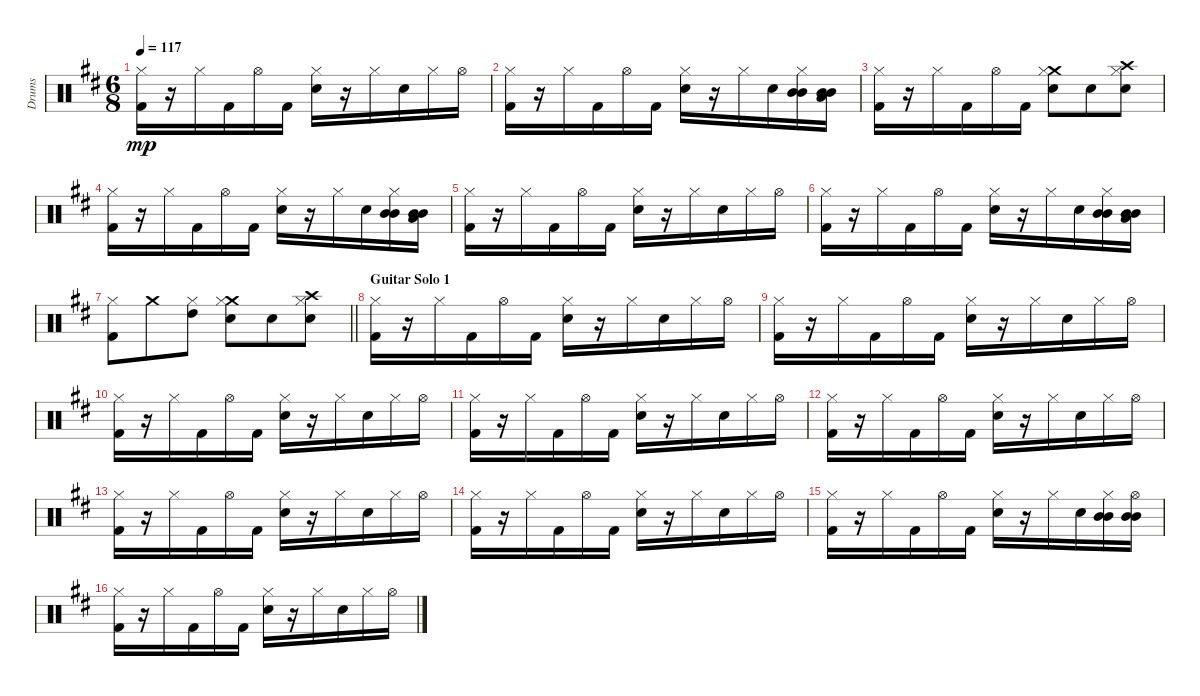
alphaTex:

\track ("Drums" "Drums") {instrument percussion}
\staff {score}
\articulation defaults
\ts (6 8)
\tempo 117
\clef neutral
\ks d
("Hi-Hat (closed)" "Kick (hit) 2").16{dy mp} r.16 "Hi-Hat (closed)".16 "Kick (hit) 2".16 "Hi-Hat (open)".16 "Kick (hit) 2".16 ("Hi-Hat (closed)" "Electric Snare (hit)").16 r.16 "Hi-Hat (closed)".16 "Electric Snare (hit)".16 "Hi-Hat (closed)".16 "Hi-Hat (open)".16 |
("Hi-Hat (closed)" "Kick (hit) 2").16 r.16 "Hi-Hat (closed)".16 "Kick (hit) 2".16 "Hi-Hat (open)".16 "Kick (hit) 2".16 ("Hi-Hat (closed)" "Electric Snare (hit)").16 r.16 "Hi-Hat (closed)".16 "Electric Snare (hit)".16 ("Mid Tom (hit)" "Mid Tom (hit)" "Hi-Hat (closed)").16 ("Mid Tom (hit)" "Mid Tom (hit)" "Low Tom (hit)").16 |
("Hi-Hat (closed)" "Kick (hit) 2").16 r.16 "Hi-Hat (closed)".16 "Kick (hit) 2".16 "Hi-Hat (open)".16 "Kick (hit) 2".16 ("Crash medium (hit)" "Hi-Hat (closed)" "Electric Snare (hit)").8 "Electric Snare (hit)".8 ("Crash high (hit)" "Hi-Hat (closed)" "Electric Snare (hit)").8 |
("Hi-Hat (closed)" "Kick (hit) 2").16 r.16 "Hi-Hat (closed)".16 "Kick (hit) 2".16 "Hi-Hat (open)".16 "Kick (hit) 2".16 ("Hi-Hat (closed)" "Electric Snare (hit)").16 r.16 "Hi-Hat (closed)".16 "Electric Snare (hit)".16 ("Mid Tom (hit)" "Mid Tom (hit)" "Hi-Hat (closed)").16 ("Mid Tom (hit)" "Mid Tom (hit)" "Low Tom (hit)").16 |
("Hi-Hat (closed)" "Kick (hit) 2").16 r.16 "Hi-Hat (closed)".16 "Kick (hit) 2".16 "Hi-Hat (open)".16 "Kick (hit) 2".16 ("Hi-Hat (closed)" "Electric Snare (hit)").16 r.16 "Hi-Hat (closed)".16 "Electric Snare (hit)".16 "Hi-Hat (closed)".16 "Hi-Hat (open)".16 |
("Hi-Hat (closed)" "Kick (hit) 2").16 r.16 "Hi-Hat (closed)".16 "Kick (hit) 2".16 "Hi-Hat (open)".16 "Kick (hit) 2".16 ("Hi-Hat (closed)" "Electric Snare (hit)").16 r.16 "Hi-Hat (closed)".16 "Electric Snare (hit)".16 ("Mid Tom (hit)" "Mid Tom (hit)" "Hi-Hat (closed)").16 ("Mid Tom (hit)" "Mid Tom (hit)" "Low Tom (hit)").16 |
\barLineRight lightlight
("Hi-Hat (closed)" "Kick (hit) 2").8 "Crash medium (hit)".8 ("Hi-Hat (closed)" "High Tom (hit)").8 ("Crash medium (hit)" "Hi-Hat (closed)" "Electric Snare (hit)").8 "Electric Snare (hit)".8 ("Crash high (hit)" "Hi-Hat (closed)" "Electric Snare (hit)").8 |
\section ("" "Guitar Solo 1")
("Hi-Hat (closed)" "Kick (hit) 2").16 r.16 "Hi-Hat (closed)".16 "Kick (hit) 2".16 "Hi-Hat (open)".16 "Kick (hit) 2".16 ("Hi-Hat (closed)" "Electric Snare (hit)").16 r.16 "Hi-Hat (closed)".16 "Electric Snare (hit)".16 "Hi-Hat (closed)".16 "Hi-Hat (open)".16 |
("Hi-Hat (closed)" "Kick (hit) 2").16 r.16 "Hi-Hat (closed)".16 "Kick (hit) 2".16 "Hi-Hat (open)".16 "Kick (hit) 2".16 ("Hi-Hat (closed)" "Electric Snare (hit)").16 r.16 "Hi-Hat (closed)".16 "Electric Snare (hit)".16 "Hi-Hat (closed)".16 "Hi-Hat (open)".16 |
("Hi-Hat (closed)" "Kick (hit) 2").16 r.16 "Hi-Hat (closed)".16 "Kick (hit) 2".16 "Hi-Hat (open)".16 "Kick (hit) 2".16 ("Hi-Hat (closed)" "Electric Snare (hit)").16 r.16 "Hi-Hat (closed)".16 "Electric Snare (hit)".16 "Hi-Hat (closed)".16 "Hi-Hat (open)".16 |
("Hi-Hat (closed)" "Kick (hit) 2").16 r.16 "Hi-Hat (closed)".16 "Kick (hit) 2".16 "Hi-Hat (open)".16 "Kick (hit) 2".16 ("Hi-Hat (closed)" "Electric Snare (hit)").16 r.16 "Hi-Hat (closed)".16 "Electric Snare (hit)".16 "Hi-Hat (closed)".16 "Hi-Hat (open)".16 |
("Hi-Hat (closed)" "Kick (hit) 2").16 r.16 "Hi-Hat (closed)".16 "Kick (hit) 2".16 "Hi-Hat (open)".16 "Kick (hit) 2".16 ("Hi-Hat (closed)" "Electric Snare (hit)").16 r.16 "Hi-Hat (closed)".16 "Electric Snare (hit)".16 "Hi-Hat (closed)".16 "Hi-Hat (open)".16 |
("Hi-Hat (closed)" "Kick (hit) 2").16 r.16 "Hi-Hat (closed)".16 "Kick (hit) 2".16 "Hi-Hat (open)".16 "Kick (hit) 2".16 ("Hi-Hat (closed)" "Electric Snare (hit)").16 r.16 "Hi-Hat (closed)".16 "Electric Snare (hit)".16 "Hi-Hat (closed)".16 "Hi-Hat (open)".16 |
("Hi-Hat (closed)" "Kick (hit) 2").16 r.16 "Hi-Hat (closed)".16 "Kick (hit) 2".16 "Hi-Hat (open)".16 "Kick (hit) 2".16 ("Hi-Hat (closed)" "Electric Snare (hit)").16 r.16 "Hi-Hat (closed)".16 "Electric Snare (hit)".16 "Hi-Hat (closed)".16 "Hi-Hat (open)".16 |
("Hi-Hat (closed)" "Kick (hit) 2").16 r.16 "Hi-Hat (closed)".16 "Kick (hit) 2".16 "Hi-Hat (open)".16 "Kick (hit) 2".16 ("Hi-Hat (closed)" "Electric Snare (hit)").16 r.16 "Hi-Hat (closed)".16 "Electric Snare (hit)".16 ("Mid Tom (hit)" "Mid Tom (hit)" "Hi-Hat (closed)").16 ("Mid Tom (hit)" "Mid Tom (hit)" "Hi-Hat (open)").16 |
("Hi-Hat (closed)" "Kick (hit) 2").16 r.16 "Hi-Hat (closed)".16 "Kick (hit) 2".16 "Hi-Hat (open)".16 "Kick (hit) 2".16 ("Hi-Hat (closed)" "Electric Snare (hit)").16 r.16 "Hi-Hat (closed)".16 "Electric Snare (hit)".16 "Hi-Hat (closed)".16 "Hi-Hat (open)".16
